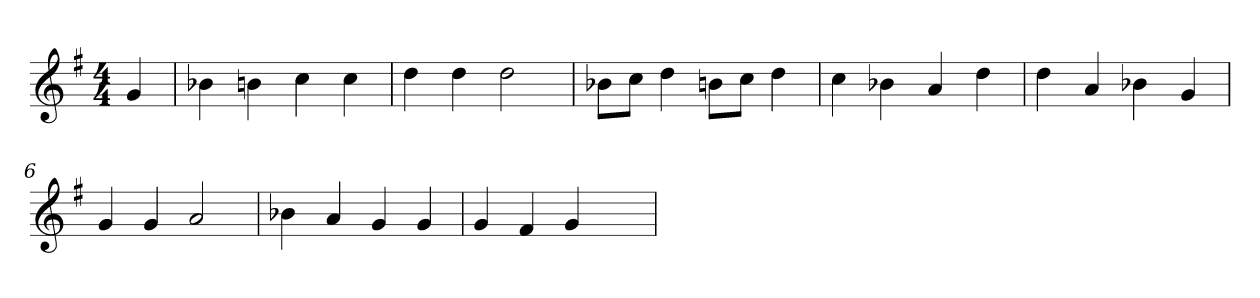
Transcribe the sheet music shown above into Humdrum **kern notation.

**kern
*part1
*staff1
*clefG2
*k[f#]
*G:
*M4/4
=
4g
=1
4b-X
4b
4cc
4cc
=2
4dd
4dd
2dd
=3
8b-X\L
8cc\J
4dd
8b\L
8cc\J
4dd
=4
4cc
4b-X
4a
4dd
=5
4dd
4a
4b-X
4g
=6
4g
4g
2a
=7
4b-X
4a
4g
4g
=8
4g
4f#
4g
4ryy
=
*-
